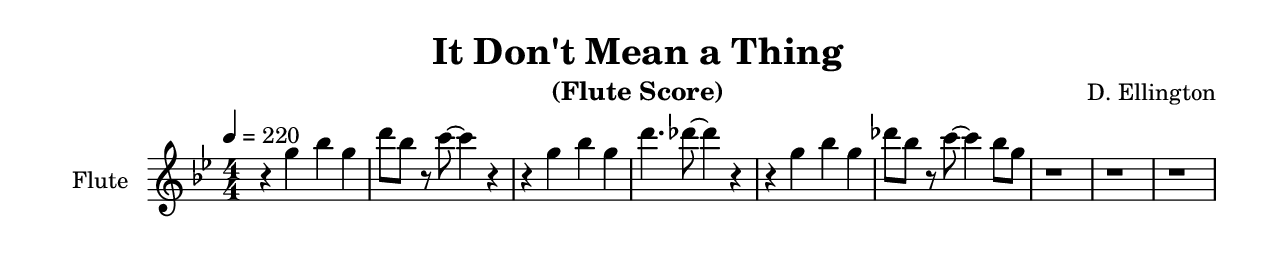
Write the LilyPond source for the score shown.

\version "2.20.0"
#(set-global-staff-size 20)
#(set-default-paper-size "letter")
\include "english.ly"

\header {
  title = "It Don't Mean a Thing"
  composer = "D. Ellington"
  instrument = "(Flute Score)"
}

global =  {
	\clef "treble"
	\key bf \major
	\numericTimeSignature
  \time 4/4
	\tempo 4 = 220
	\set Staff.midiInstrument = "Flute"
	\set Staff.instrumentName = "Flute"
}

music = {
    r4 g'' bf'' g''
    \relative c' {d''8 bf8 r8 c8~ c4 r4}

  \relative c' {r4 g'' bf g}
   \relative c' {d''4. df8~ df4 r4}

  r4 g'' bf'' g''
  \relative c' {df''8 bf8 r8 c8~ c4 bf8 g8}

r1 r1 r1



}


\score {
{
  \global
  \music
}

  \layout {}
  \midi {\tempo 4 = 220}}